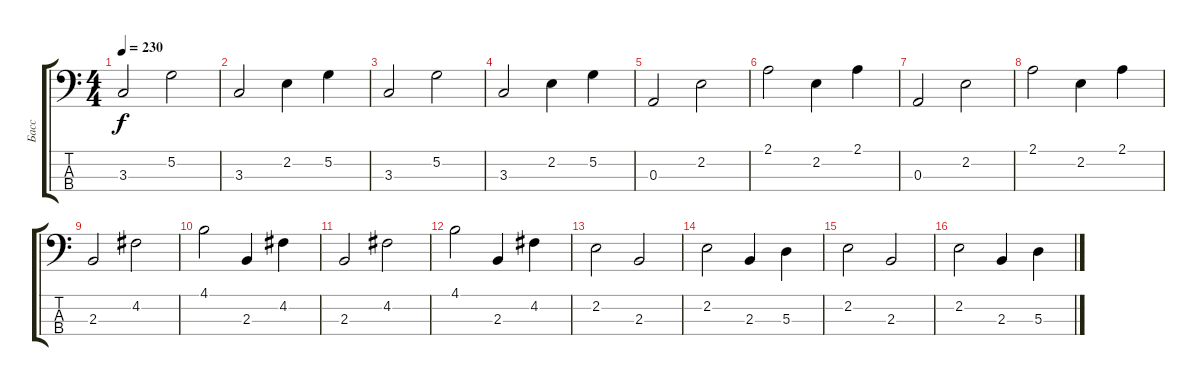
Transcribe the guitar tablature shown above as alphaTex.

\track ("Басс" "Басс") {instrument acousticbass}
\staff {score tabs}
\tuning (G2 D2 A1 E1) {hide}
\ts (4 4)
\tempo 230
\clef f4
\ks c
3.3.2{dy f} 5.2.2 |
3.3.2 2.2.4 5.2.4 |
3.3.2 5.2.2 |
3.3.2 2.2.4 5.2.4 |
0.3.2 2.2.2 |
2.1.2 2.2.4 2.1.4 |
0.3.2 2.2.2 |
2.1.2 2.2.4 2.1.4 |
2.3.2 4.2.2 |
4.1.2 2.3.4 4.2.4 |
2.3.2 4.2.2 |
4.1.2 2.3.4 4.2.4 |
2.2.2 2.3.2 |
2.2.2 2.3.4 5.3.4 |
2.2.2 2.3.2 |
2.2.2 2.3.4 5.3.4
